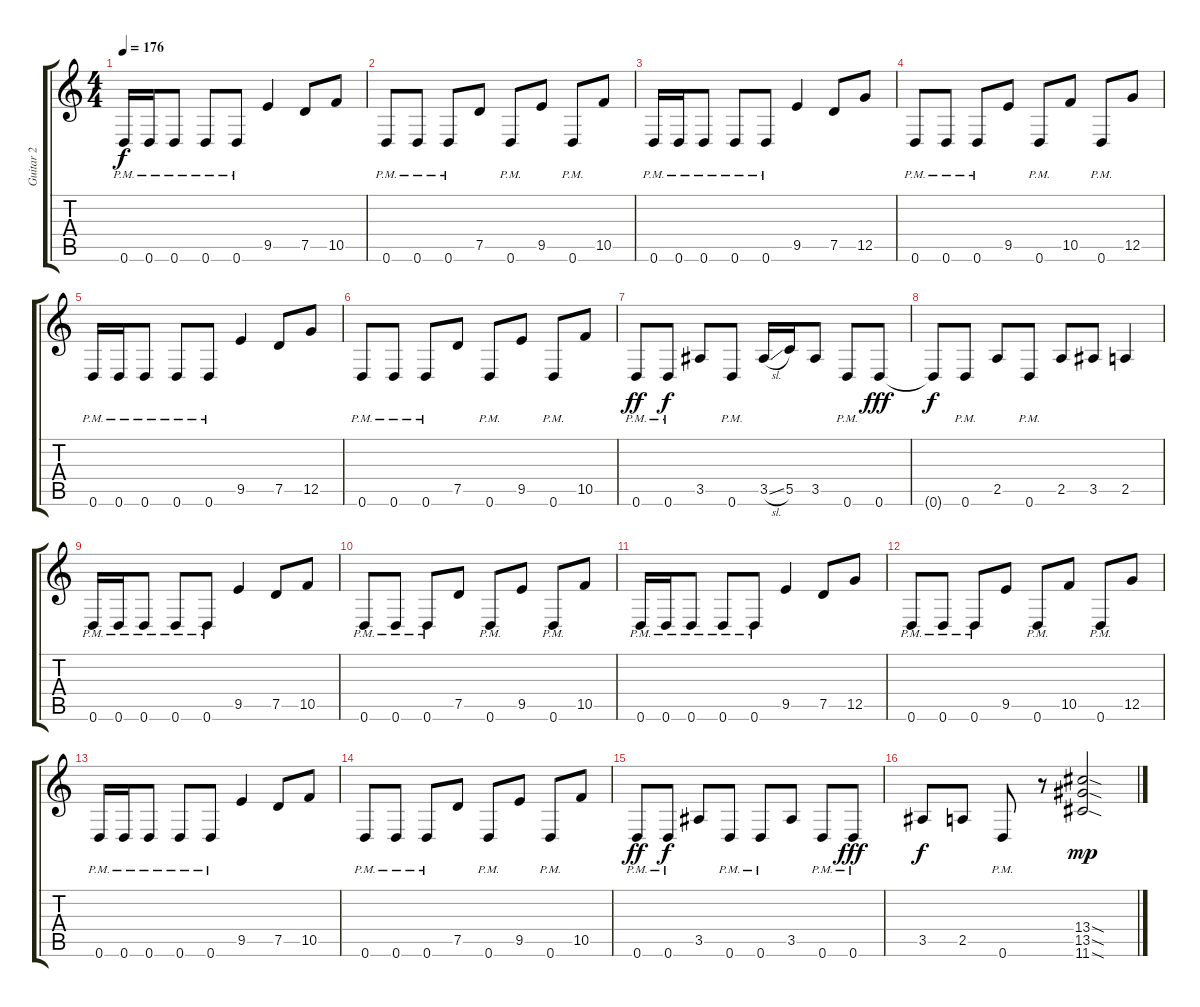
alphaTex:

\track ("Guitar 2" "Guitar 2") {instrument overdrivenguitar}
\staff {score tabs}
\tuning (D4 A3 F3 C3 G2 D2) {hide}
\ts (4 4)
\tempo 176
\clef g2
\ks c
0.6{pm}.16{dy f} 0.6{pm}.16 0.6{pm}.8 0.6{pm}.8 0.6{pm}.8 9.5.4 7.5.8 10.5.8 |
0.6{pm}.8 0.6{pm}.8 0.6{pm}.8 7.5.8 0.6{pm}.8 9.5.8 0.6{pm}.8 10.5.8 |
0.6{pm}.16 0.6{pm}.16 0.6{pm}.8 0.6{pm}.8 0.6{pm}.8 9.5.4 7.5.8 12.5.8 |
0.6{pm}.8 0.6{pm}.8 0.6{pm}.8 9.5.8 0.6{pm}.8 10.5.8 0.6{pm}.8 12.5.8 |
0.6{pm}.16 0.6{pm}.16 0.6{pm}.8 0.6{pm}.8 0.6{pm}.8 9.5.4 7.5.8 12.5.8 |
0.6{pm}.8 0.6{pm}.8 0.6{pm}.8 7.5.8 0.6{pm}.8 9.5.8 0.6{pm}.8 10.5.8 |
0.6{pm}.8{dy ff} 0.6{pm}.8{dy f} 3.5.8 0.6{pm}.8 3.5{sl}.16 5.5.16 3.5.8 0.6{pm}.8 0.6.8{dy fff} |
0.6{t}.8{dy f} 0.6{pm}.8 2.5.8 0.6{pm}.8 2.5.8 3.5.8 2.5.4 |
0.6{pm}.16 0.6{pm}.16 0.6{pm}.8 0.6{pm}.8 0.6{pm}.8 9.5.4 7.5.8 10.5.8 |
0.6{pm}.8 0.6{pm}.8 0.6{pm}.8 7.5.8 0.6{pm}.8 9.5.8 0.6{pm}.8 10.5.8 |
0.6{pm}.16 0.6{pm}.16 0.6{pm}.8 0.6{pm}.8 0.6{pm}.8 9.5.4 7.5.8 12.5.8 |
0.6{pm}.8 0.6{pm}.8 0.6{pm}.8 9.5.8 0.6{pm}.8 10.5.8 0.6{pm}.8 12.5.8 |
0.6{pm}.16 0.6{pm}.16 0.6{pm}.8 0.6{pm}.8 0.6{pm}.8 9.5.4 7.5.8 10.5.8 |
0.6{pm}.8 0.6{pm}.8 0.6{pm}.8 7.5.8 0.6{pm}.8 9.5.8 0.6{pm}.8 10.5.8 |
0.6{pm}.8{dy ff} 0.6{pm}.8{dy f} 3.5.8 0.6{pm}.8 0.6{pm}.8 3.5.8 0.6{pm}.8 0.6{pm}.8{dy fff} |
3.5.8{dy f} 2.5.8 0.6{pm}.8 r.8 (13.4{sod} 13.5{sod} 11.6{sod}).2{dy mp}
